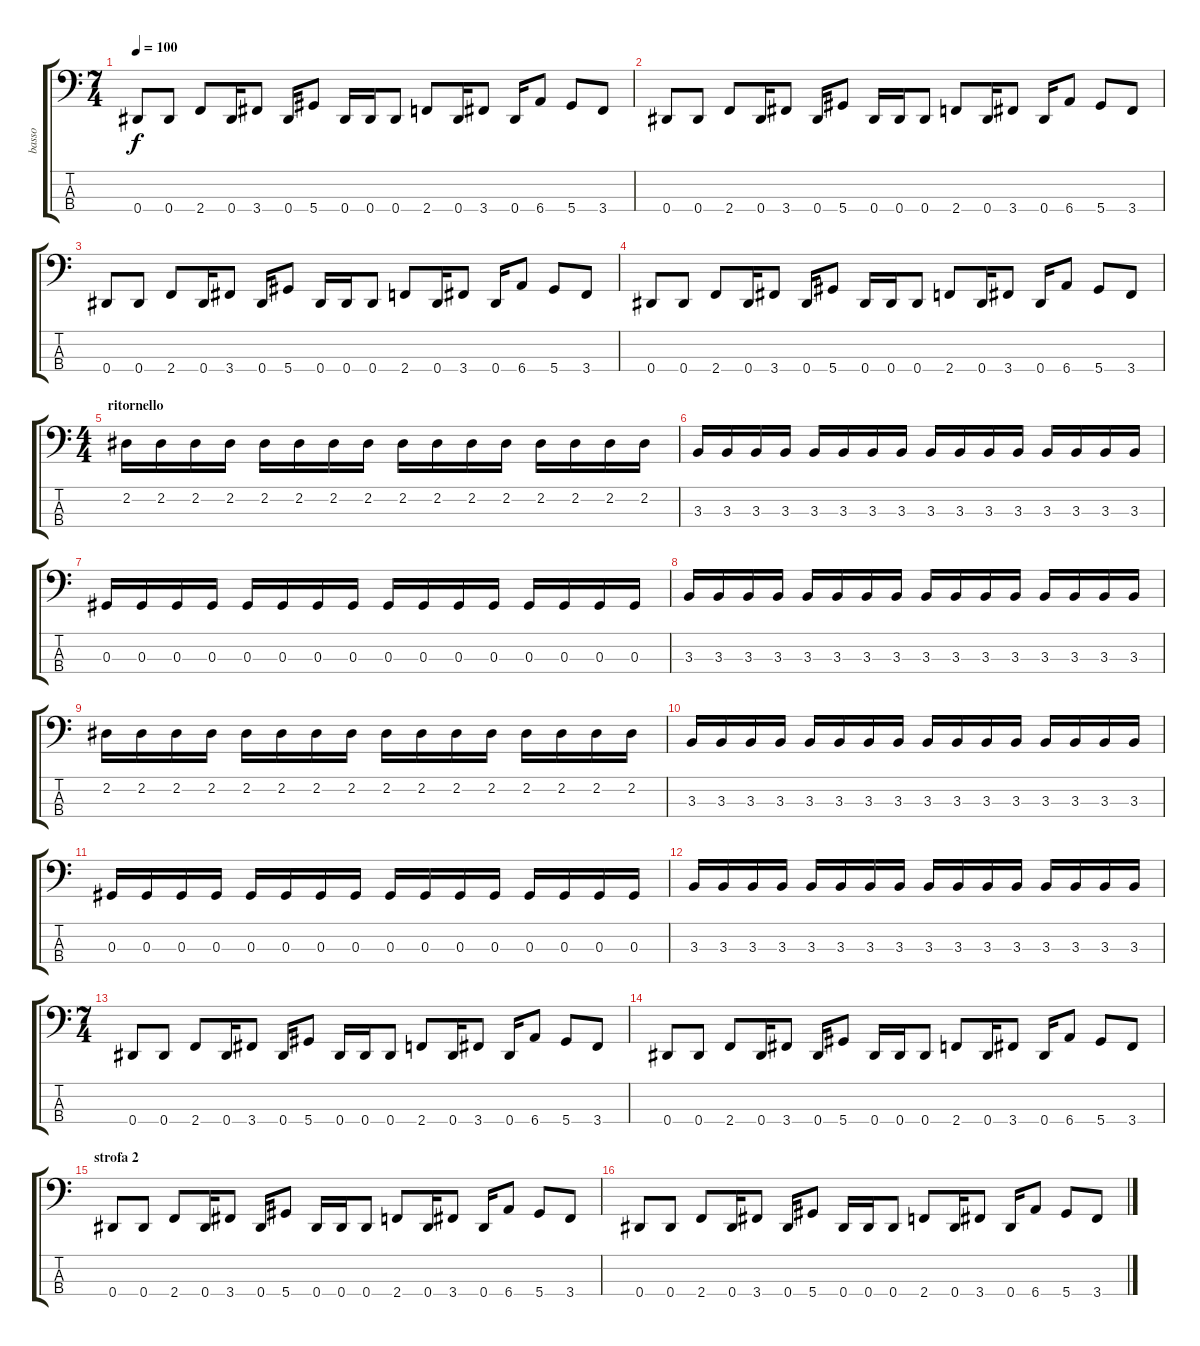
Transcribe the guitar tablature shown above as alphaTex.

\track ("basso" "basso") {instrument electricbasspick}
\staff {score tabs}
\tuning (Gb2 Db2 Ab1 Eb1) {hide}
\ts (7 4)
\tempo 100
\clef f4
\ks c
0.4.8{dy f} 0.4.8 2.4.8 0.4.16 3.4.8 0.4.16 5.4.8 0.4.16 0.4.16 0.4.8 2.4.8 0.4.16 3.4.8 0.4.16 6.4.8 5.4.8 3.4.8 |
0.4.8 0.4.8 2.4.8 0.4.16 3.4.8 0.4.16 5.4.8 0.4.16 0.4.16 0.4.8 2.4.8 0.4.16 3.4.8 0.4.16 6.4.8 5.4.8 3.4.8 |
0.4.8 0.4.8 2.4.8 0.4.16 3.4.8 0.4.16 5.4.8 0.4.16 0.4.16 0.4.8 2.4.8 0.4.16 3.4.8 0.4.16 6.4.8 5.4.8 3.4.8 |
0.4.8 0.4.8 2.4.8 0.4.16 3.4.8 0.4.16 5.4.8 0.4.16 0.4.16 0.4.8 2.4.8 0.4.16 3.4.8 0.4.16 6.4.8 5.4.8 3.4.8 |
\ts (4 4)
\section ("" "ritornello")
2.2.16 2.2.16 2.2.16 2.2.16 2.2.16 2.2.16 2.2.16 2.2.16 2.2.16 2.2.16 2.2.16 2.2.16 2.2.16 2.2.16 2.2.16 2.2.16 |
3.3.16 3.3.16 3.3.16 3.3.16 3.3.16 3.3.16 3.3.16 3.3.16 3.3.16 3.3.16 3.3.16 3.3.16 3.3.16 3.3.16 3.3.16 3.3.16 |
0.3.16 0.3.16 0.3.16 0.3.16 0.3.16 0.3.16 0.3.16 0.3.16 0.3.16 0.3.16 0.3.16 0.3.16 0.3.16 0.3.16 0.3.16 0.3.16 |
3.3.16 3.3.16 3.3.16 3.3.16 3.3.16 3.3.16 3.3.16 3.3.16 3.3.16 3.3.16 3.3.16 3.3.16 3.3.16 3.3.16 3.3.16 3.3.16 |
2.2.16 2.2.16 2.2.16 2.2.16 2.2.16 2.2.16 2.2.16 2.2.16 2.2.16 2.2.16 2.2.16 2.2.16 2.2.16 2.2.16 2.2.16 2.2.16 |
3.3.16 3.3.16 3.3.16 3.3.16 3.3.16 3.3.16 3.3.16 3.3.16 3.3.16 3.3.16 3.3.16 3.3.16 3.3.16 3.3.16 3.3.16 3.3.16 |
0.3.16 0.3.16 0.3.16 0.3.16 0.3.16 0.3.16 0.3.16 0.3.16 0.3.16 0.3.16 0.3.16 0.3.16 0.3.16 0.3.16 0.3.16 0.3.16 |
3.3.16 3.3.16 3.3.16 3.3.16 3.3.16 3.3.16 3.3.16 3.3.16 3.3.16 3.3.16 3.3.16 3.3.16 3.3.16 3.3.16 3.3.16 3.3.16 |
\ts (7 4)
0.4.8 0.4.8 2.4.8 0.4.16 3.4.8 0.4.16 5.4.8 0.4.16 0.4.16 0.4.8 2.4.8 0.4.16 3.4.8 0.4.16 6.4.8 5.4.8 3.4.8 |
0.4.8 0.4.8 2.4.8 0.4.16 3.4.8 0.4.16 5.4.8 0.4.16 0.4.16 0.4.8 2.4.8 0.4.16 3.4.8 0.4.16 6.4.8 5.4.8 3.4.8 |
\section ("" "strofa 2")
0.4.8 0.4.8 2.4.8 0.4.16 3.4.8 0.4.16 5.4.8 0.4.16 0.4.16 0.4.8 2.4.8 0.4.16 3.4.8 0.4.16 6.4.8 5.4.8 3.4.8 |
0.4.8 0.4.8 2.4.8 0.4.16 3.4.8 0.4.16 5.4.8 0.4.16 0.4.16 0.4.8 2.4.8 0.4.16 3.4.8 0.4.16 6.4.8 5.4.8 3.4.8
